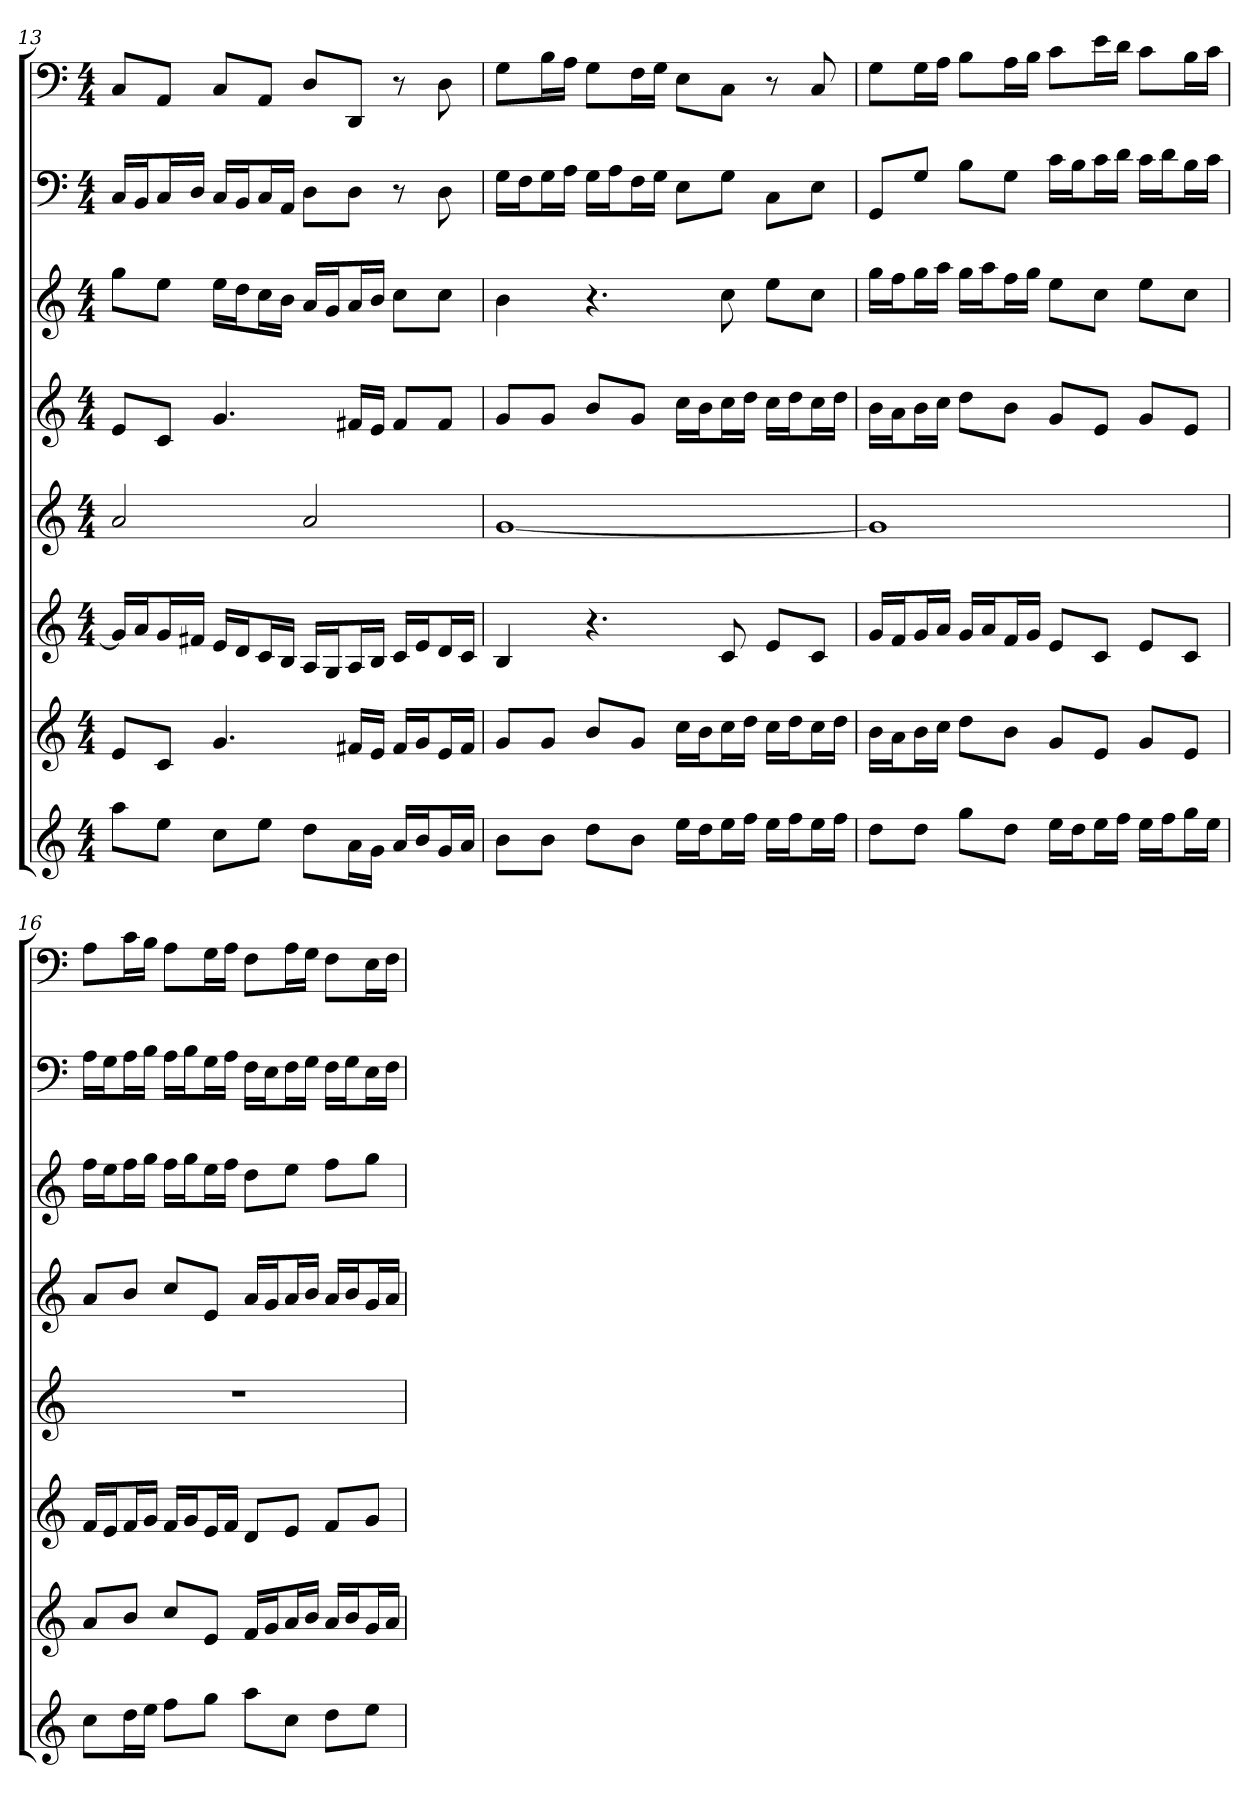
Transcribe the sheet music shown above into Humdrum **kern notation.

**kern	**kern	**kern	**kern	**kern	**kern	**kern	**kern
*part8	*part7	*part6	*part5	*part4	*part3	*part2	*part1
*staff8	*staff7	*staff6	*staff5	*staff4	*staff3	*staff2	*staff1
*k[]	*k[]	*k[]	*k[]	*k[]	*k[]	*k[]	*k[]
*a:	*a:	*a:	*a:	*a:	*a:	*a:	*a:
*M4/4	*M4/4	*M4/4	*M4/4	*M4/4	*M4/4	*M4/4	*M4/4
=13	=13	=13	=13	=13	=13	=13	=13
8aaL	8eL	16gLL]	2a	8eL	8ggL	16CLL	8CL
.	.	16aJ	.	.	.	16BBJ	.
8eeJ	8cJ	16gL	.	8cJ	8eeJ	16CL	8AAJ
.	.	16f#XJJ	.	.	.	16DJJ	.
8ccL	4.g	16eLL	.	4.g	16eeLL	16CLL	8CL
.	.	16dJ	.	.	16ddJ	16BBJ	.
8eeJ	.	16cL	.	.	16ccL	16CL	8AAJ
.	.	16BJJ	.	.	16bJJ	16AAJJ	.
8ddL	.	16ALL	2a	.	16aLL	8DL	8DL
.	.	16GJ	.	.	16gJ	.	.
16aL	16f#XLL	16AL	.	16f#XLL	16aL	8DJ	8DDJ
16gJJ	16eJJ	16BJJ	.	16eJJ	16bJJ	.	.
16aLL	16f#LL	16cLL	.	8f#L	8ccL	8r	8r
16bJ	16gJ	16eJ	.	.	.	.	.
16gL	16eL	16dL	.	8f#J	8ccJ	8D	8D
16aJJ	16f#JJ	16cJJ	.	.	.	.	.
=14	=14	=14	=14	=14	=14	=14	=14
8bL	8gL	4B	[1g	8gL	4b	16GLL	8GL
.	.	.	.	.	.	16FJ	.
8bJ	8gJ	.	.	8gJ	.	16GL	16BL
.	.	.	.	.	.	16AJJ	16AJJ
8ddL	8bL	4.r	.	8bL	4.r	16GLL	8GL
.	.	.	.	.	.	16AJ	.
8bJ	8gJ	.	.	8gJ	.	16FL	16FL
.	.	.	.	.	.	16GJJ	16GJJ
16eeLL	16ccLL	.	.	16ccLL	.	8EL	8EL
16ddJ	16bJ	.	.	16bJ	.	.	.
16eeL	16ccL	8c	.	16ccL	8cc	8GJ	8CJ
16ffJJ	16ddJJ	.	.	16ddJJ	.	.	.
16eeLL	16ccLL	8eL	.	16ccLL	8eeL	8CL	8r
16ffJ	16ddJ	.	.	16ddJ	.	.	.
16eeL	16ccL	8cJ	.	16ccL	8ccJ	8EJ	8C
16ffJJ	16ddJJ	.	.	16ddJJ	.	.	.
=15	=15	=15	=15	=15	=15	=15	=15
8ddL	16bLL	16gLL	1g]	16bLL	16ggLL	8GGL	8GL
.	16aJ	16fJ	.	16aJ	16ffJ	.	.
8ddJ	16bL	16gL	.	16bL	16ggL	8GJ	16GL
.	16ccJJ	16aJJ	.	16ccJJ	16aaJJ	.	16AJJ
8ggL	8ddL	16gLL	.	8ddL	16ggLL	8BL	8BL
.	.	16aJ	.	.	16aaJ	.	.
8ddJ	8bJ	16fL	.	8bJ	16ffL	8GJ	16AL
.	.	16gJJ	.	.	16ggJJ	.	16BJJ
16eeLL	8gL	8eL	.	8gL	8eeL	16cLL	8cL
16ddJ	.	.	.	.	.	16BJ	.
16eeL	8eJ	8cJ	.	8eJ	8ccJ	16cL	16eL
16ffJJ	.	.	.	.	.	16dJJ	16dJJ
16eeLL	8gL	8eL	.	8gL	8eeL	16cLL	8cL
16ffJ	.	.	.	.	.	16dJ	.
16ggL	8eJ	8cJ	.	8eJ	8ccJ	16BL	16BL
16eeJJ	.	.	.	.	.	16cJJ	16cJJ
=16	=16	=16	=16	=16	=16	=16	=16
8ccL	8aL	16fLL	1r	8aL	16ffLL	16ALL	8AL
.	.	16eJ	.	.	16eeJ	16GJ	.
16ddL	8bJ	16fL	.	8bJ	16ffL	16AL	16cL
16eeJJ	.	16gJJ	.	.	16ggJJ	16BJJ	16BJJ
8ffL	8ccL	16fLL	.	8ccL	16ffLL	16ALL	8AL
.	.	16gJ	.	.	16ggJ	16BJ	.
8ggJ	8eJ	16eL	.	8eJ	16eeL	16GL	16GL
.	.	16fJJ	.	.	16ffJJ	16AJJ	16AJJ
8aaL	16fLL	8dL	.	16aLL	8ddL	16FLL	8FL
.	16gJ	.	.	16gJ	.	16EJ	.
8ccJ	16aL	8eJ	.	16aL	8eeJ	16FL	16AL
.	16bJJ	.	.	16bJJ	.	16GJJ	16GJJ
8ddL	16aLL	8fL	.	16aLL	8ffL	16FLL	8FL
.	16bJ	.	.	16bJ	.	16GJ	.
8eeJ	16gL	8gJ	.	16gL	8ggJ	16EL	16EL
.	16aJJ	.	.	16aJJ	.	16FJJ	16FJJ
=	=	=	=	=	=	=	=
*-	*-	*-	*-	*-	*-	*-	*-
